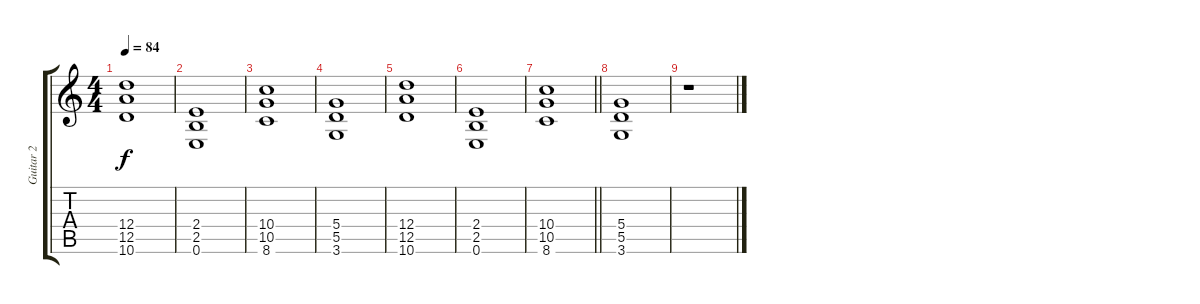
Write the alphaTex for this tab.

\track ("Guitar 2" "Guitar 2") {instrument overdrivenguitar}
\staff {score tabs}
\tuning (E4 B3 G3 D3 A2 E2) {hide}
\ts (4 4)
\tempo 84
\clef g2
\ks c
(12.4 12.5 10.6).1{dy f} |
(2.4 2.5 0.6).1 |
(10.4 10.5 8.6).1 |
(5.4 5.5 3.6).1 |
(12.4 12.5 10.6).1 |
(2.4 2.5 0.6).1 |
\barLineRight lightlight
(10.4 10.5 8.6).1 |
(5.4 5.5 3.6).1 |
r.1
